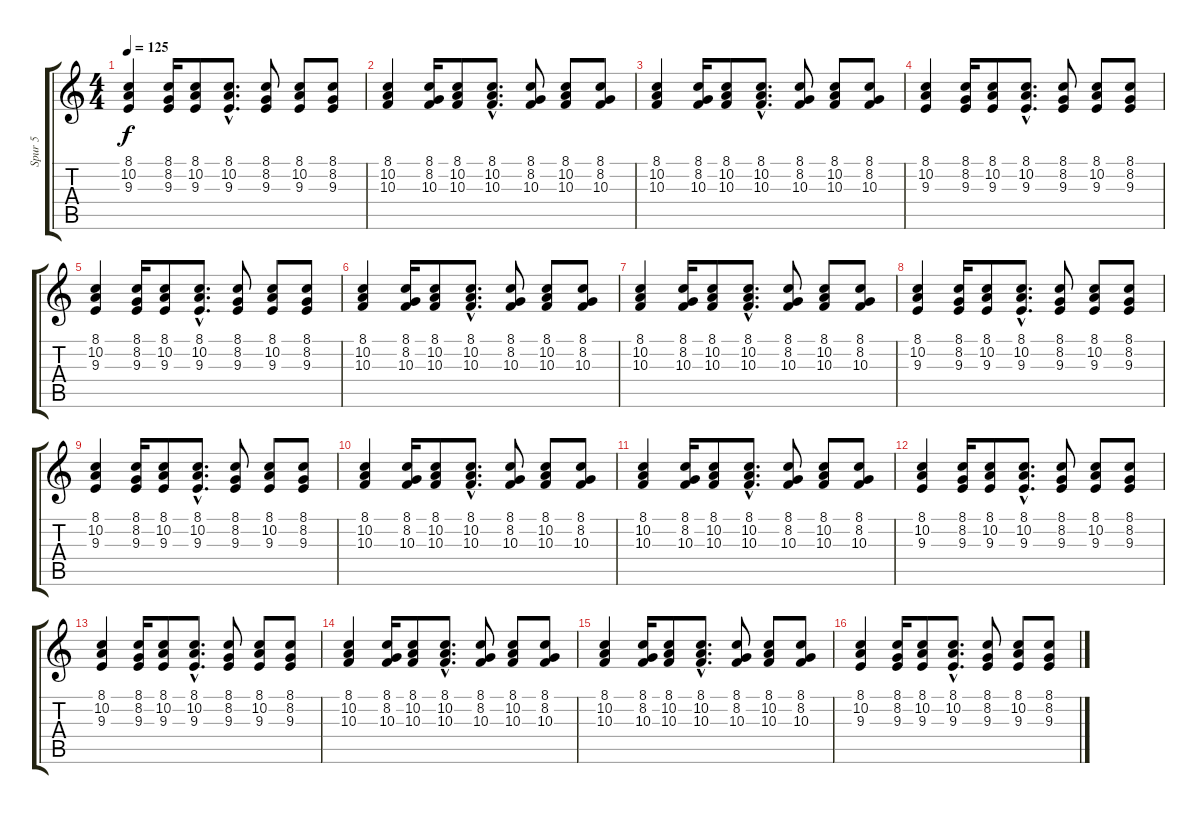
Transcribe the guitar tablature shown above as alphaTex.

\track ("Spur 5" "Spur 5") {instrument acousticgrandpiano}
\staff {score tabs}
\tuning (E4 B3 G3 D3 A2 E2) {hide}
\ts (4 4)
\tempo 125
\clef g2
\ks c
(8.1 10.2 9.3).4{dy f} (8.1 8.2 9.3).16 (8.1 10.2 9.3).8 (8.1{hac} 10.2{hac} 9.3{hac}).8{d} (8.1 8.2 9.3).8 (8.1 10.2 9.3).8 (8.1 8.2 9.3).8 |
(8.1 10.2 10.3).4 (8.1 8.2 10.3).16 (8.1 10.2 10.3).8 (8.1{hac} 10.2{hac} 10.3{hac}).8{d} (8.1 8.2 10.3).8 (8.1 10.2 10.3).8 (8.1 8.2 10.3).8 |
(8.1 10.2 10.3).4 (8.1 8.2 10.3).16 (8.1 10.2 10.3).8 (8.1{hac} 10.2{hac} 10.3{hac}).8{d} (8.1 8.2 10.3).8 (8.1 10.2 10.3).8 (8.1 8.2 10.3).8 |
(8.1 10.2 9.3).4 (8.1 8.2 9.3).16 (8.1 10.2 9.3).8 (8.1{hac} 10.2{hac} 9.3{hac}).8{d} (8.1 8.2 9.3).8 (8.1 10.2 9.3).8 (8.1 8.2 9.3).8 |
(8.1 10.2 9.3).4 (8.1 8.2 9.3).16 (8.1 10.2 9.3).8 (8.1{hac} 10.2{hac} 9.3{hac}).8{d} (8.1 8.2 9.3).8 (8.1 10.2 9.3).8 (8.1 8.2 9.3).8 |
(8.1 10.2 10.3).4 (8.1 8.2 10.3).16 (8.1 10.2 10.3).8 (8.1{hac} 10.2{hac} 10.3{hac}).8{d} (8.1 8.2 10.3).8 (8.1 10.2 10.3).8 (8.1 8.2 10.3).8 |
(8.1 10.2 10.3).4 (8.1 8.2 10.3).16 (8.1 10.2 10.3).8 (8.1{hac} 10.2{hac} 10.3{hac}).8{d} (8.1 8.2 10.3).8 (8.1 10.2 10.3).8 (8.1 8.2 10.3).8 |
(8.1 10.2 9.3).4 (8.1 8.2 9.3).16 (8.1 10.2 9.3).8 (8.1{hac} 10.2{hac} 9.3{hac}).8{d} (8.1 8.2 9.3).8 (8.1 10.2 9.3).8 (8.1 8.2 9.3).8 |
(8.1 10.2 9.3).4 (8.1 8.2 9.3).16 (8.1 10.2 9.3).8 (8.1{hac} 10.2{hac} 9.3{hac}).8{d} (8.1 8.2 9.3).8 (8.1 10.2 9.3).8 (8.1 8.2 9.3).8 |
(8.1 10.2 10.3).4 (8.1 8.2 10.3).16 (8.1 10.2 10.3).8 (8.1{hac} 10.2{hac} 10.3{hac}).8{d} (8.1 8.2 10.3).8 (8.1 10.2 10.3).8 (8.1 8.2 10.3).8 |
(8.1 10.2 10.3).4 (8.1 8.2 10.3).16 (8.1 10.2 10.3).8 (8.1{hac} 10.2{hac} 10.3{hac}).8{d} (8.1 8.2 10.3).8 (8.1 10.2 10.3).8 (8.1 8.2 10.3).8 |
(8.1 10.2 9.3).4 (8.1 8.2 9.3).16 (8.1 10.2 9.3).8 (8.1{hac} 10.2{hac} 9.3{hac}).8{d} (8.1 8.2 9.3).8 (8.1 10.2 9.3).8 (8.1 8.2 9.3).8 |
(8.1 10.2 9.3).4 (8.1 8.2 9.3).16 (8.1 10.2 9.3).8 (8.1{hac} 10.2{hac} 9.3{hac}).8{d} (8.1 8.2 9.3).8 (8.1 10.2 9.3).8 (8.1 8.2 9.3).8 |
(8.1 10.2 10.3).4 (8.1 8.2 10.3).16 (8.1 10.2 10.3).8 (8.1{hac} 10.2{hac} 10.3{hac}).8{d} (8.1 8.2 10.3).8 (8.1 10.2 10.3).8 (8.1 8.2 10.3).8 |
(8.1 10.2 10.3).4 (8.1 8.2 10.3).16 (8.1 10.2 10.3).8 (8.1{hac} 10.2{hac} 10.3{hac}).8{d} (8.1 8.2 10.3).8 (8.1 10.2 10.3).8 (8.1 8.2 10.3).8 |
(8.1 10.2 9.3).4 (8.1 8.2 9.3).16 (8.1 10.2 9.3).8 (8.1{hac} 10.2{hac} 9.3{hac}).8{d} (8.1 8.2 9.3).8 (8.1 10.2 9.3).8 (8.1 8.2 9.3).8
